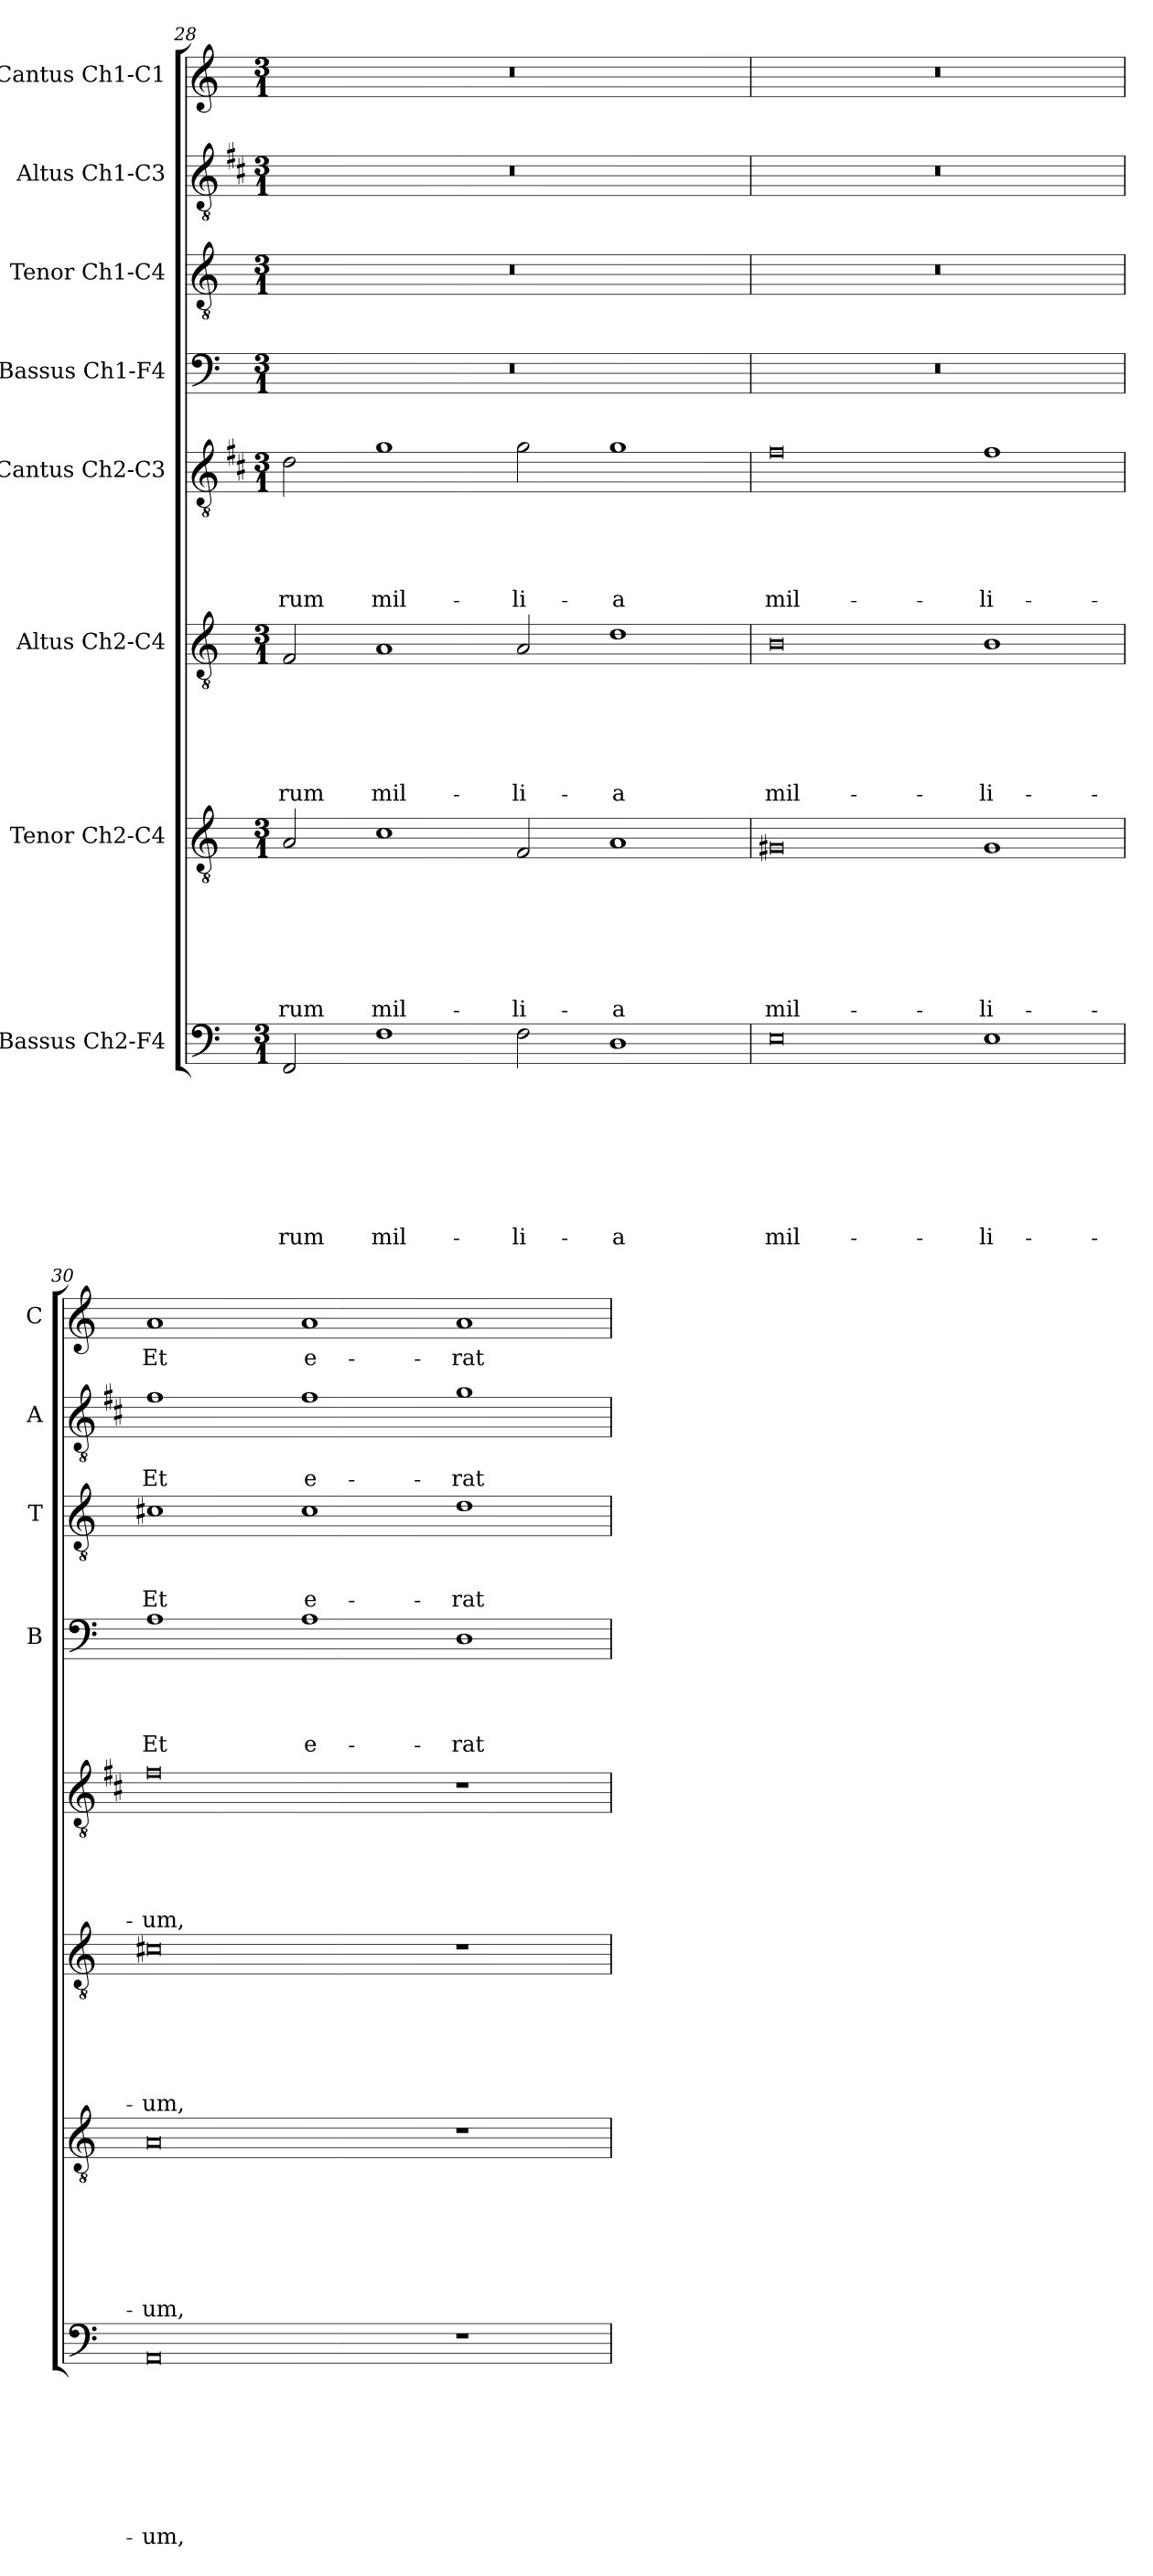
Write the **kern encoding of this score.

**kern	**text	**text	**text	**text	**text	**text	**text	**text	**kern	**text	**text	**text	**text	**text	**text	**text	**kern	**text	**text	**text	**text	**text	**text	**kern	**text	**text	**text	**text	**text	**kern	**text	**text	**text	**text	**kern	**text	**text	**text	**kern	**text	**text	**kern	**text
*part8	*part8	*part8	*part8	*part8	*part8	*part8	*part8	*part8	*part7	*part7	*part7	*part7	*part7	*part7	*part7	*part7	*part6	*part6	*part6	*part6	*part6	*part6	*part6	*part5	*part5	*part5	*part5	*part5	*part5	*part4	*part4	*part4	*part4	*part4	*part3	*part3	*part3	*part3	*part2	*part2	*part2	*part1	*part1
*staff8	*staff8	*staff8	*staff8	*staff8	*staff8	*staff8	*staff8	*staff8	*staff7	*staff7	*staff7	*staff7	*staff7	*staff7	*staff7	*staff7	*staff6	*staff6	*staff6	*staff6	*staff6	*staff6	*staff6	*staff5	*staff5	*staff5	*staff5	*staff5	*staff5	*staff4	*staff4	*staff4	*staff4	*staff4	*staff3	*staff3	*staff3	*staff3	*staff2	*staff2	*staff2	*staff1	*staff1
*I"Bassus Ch2-F4	*	*	*	*	*	*	*	*	*I"Tenor Ch2-C4	*	*	*	*	*	*	*	*I"Altus Ch2-C4	*	*	*	*	*	*	*I"Cantus Ch2-C3	*	*	*	*	*	*I"Bassus Ch1-F4	*	*	*	*	*I"Tenor Ch1-C4	*	*	*	*I"Altus Ch1-C3	*	*	*I"Cantus Ch1-C1	*
*	*	*	*	*	*	*	*	*	*	*	*	*	*	*	*	*	*	*	*	*	*	*	*	*	*	*	*	*	*	*I'B	*	*	*	*	*I'T	*	*	*	*I'A	*	*	*I'C	*
*clefF4	*	*	*	*	*	*	*	*	*clefGv2	*	*	*	*	*	*	*	*clefGv2	*	*	*	*	*	*	*clefGv2	*	*	*	*	*	*clefF4	*	*	*	*	*clefGv2	*	*	*	*clefGv2	*	*	*clefG2	*
*	*	*	*	*	*	*	*	*	*	*	*	*	*	*	*	*	*	*	*	*	*	*	*	*ITrd1c2	*	*	*	*	*	*	*	*	*	*	*	*	*	*	*ITrd1c2	*	*	*	*
*k[]	*	*	*	*	*	*	*	*	*k[]	*	*	*	*	*	*	*	*k[]	*	*	*	*	*	*	*k[]	*	*	*	*	*	*k[]	*	*	*	*	*k[]	*	*	*	*k[]	*	*	*k[]	*
*C:	*	*	*	*	*	*	*	*	*C:	*	*	*	*	*	*	*	*C:	*	*	*	*	*	*	*C:	*	*	*	*	*	*C:	*	*	*	*	*C:	*	*	*	*C:	*	*	*C:	*
*M3/1	*	*	*	*	*	*	*	*	*M3/1	*	*	*	*	*	*	*	*M3/1	*	*	*	*	*	*	*M3/1	*	*	*	*	*	*M3/1	*	*	*	*	*M3/1	*	*	*	*M3/1	*	*	*M3/1	*
=28	=28	=28	=28	=28	=28	=28	=28	=28	=28	=28	=28	=28	=28	=28	=28	=28	=28	=28	=28	=28	=28	=28	=28	=28	=28	=28	=28	=28	=28	=28	=28	=28	=28	=28	=28	=28	=28	=28	=28	=28	=28	=28	=28
!	!	!	!	!	!	!	!	!LO:LY:b	!	!	!	!	!	!	!	!LO:LY:b	!	!	!	!	!	!	!LO:LY:b	!	!	!	!	!	!LO:LY:b	!	!	!	!	!	!	!	!	!	!	!	!	!	!
2FF/	.	.	.	.	.	.	.	-rum	2A/	.	.	.	.	.	.	-rum	2F/	.	.	.	.	.	-rum	2c\	.	.	.	.	-rum	0.r	.	.	.	.	0.r	.	.	.	0.r	.	.	0.r	.
!	!	!	!	!	!	!	!	!LO:LY:b	!	!	!	!	!	!	!	!LO:LY:b	!	!	!	!	!	!	!LO:LY:b	!	!	!	!	!	!LO:LY:b	!	!	!	!	!	!	!	!	!	!	!	!	!	!
1F	.	.	.	.	.	.	.	mil-	1c	.	.	.	.	.	.	mil-	1A	.	.	.	.	.	mil-	1f	.	.	.	.	mil-	.	.	.	.	.	.	.	.	.	.	.	.	.	.
!	!	!	!	!	!	!	!	!LO:LY:b	!	!	!	!	!	!	!	!LO:LY:b	!	!	!	!	!	!	!LO:LY:b	!	!	!	!	!	!LO:LY:b	!	!	!	!	!	!	!	!	!	!	!	!	!	!
2F\	.	.	.	.	.	.	.	-li-	2F/	.	.	.	.	.	.	-li-	2A/	.	.	.	.	.	-li-	2f\	.	.	.	.	-li-	.	.	.	.	.	.	.	.	.	.	.	.	.	.
!	!	!	!	!	!	!	!	!LO:LY:b	!	!	!	!	!	!	!	!LO:LY:b	!	!	!	!	!	!	!LO:LY:b	!	!	!	!	!	!LO:LY:b	!	!	!	!	!	!	!	!	!	!	!	!	!	!
1D	.	.	.	.	.	.	.	-a	1A	.	.	.	.	.	.	-a	1d	.	.	.	.	.	-a	1f	.	.	.	.	-a	.	.	.	.	.	.	.	.	.	.	.	.	.	.
=29	=29	=29	=29	=29	=29	=29	=29	=29	=29	=29	=29	=29	=29	=29	=29	=29	=29	=29	=29	=29	=29	=29	=29	=29	=29	=29	=29	=29	=29	=29	=29	=29	=29	=29	=29	=29	=29	=29	=29	=29	=29	=29	=29
!	!	!	!	!	!	!	!	!LO:LY:b	!	!	!	!	!	!	!	!LO:LY:b	!	!	!	!	!	!	!LO:LY:b	!	!	!	!	!	!LO:LY:b	!	!	!	!	!	!	!	!	!	!	!	!	!	!
0E	.	.	.	.	.	.	.	mil-	0G#X	.	.	.	.	.	.	mil-	0B	.	.	.	.	.	mil-	0e	.	.	.	.	mil-	0.r	.	.	.	.	0.r	.	.	.	0.r	.	.	0.r	.
!	!	!	!	!	!	!	!	!LO:LY:b	!	!	!	!	!	!	!	!LO:LY:b	!	!	!	!	!	!	!LO:LY:b	!	!	!	!	!	!LO:LY:b	!	!	!	!	!	!	!	!	!	!	!	!	!	!
1E	.	.	.	.	.	.	.	-li-	1G#	.	.	.	.	.	.	-li-	1B	.	.	.	.	.	-li-	1e	.	.	.	.	-li-	.	.	.	.	.	.	.	.	.	.	.	.	.	.
=30	=30	=30	=30	=30	=30	=30	=30	=30	=30	=30	=30	=30	=30	=30	=30	=30	=30	=30	=30	=30	=30	=30	=30	=30	=30	=30	=30	=30	=30	=30	=30	=30	=30	=30	=30	=30	=30	=30	=30	=30	=30	=30	=30
!	!	!	!	!	!	!	!	!LO:LY:b	!	!	!	!	!	!	!	!LO:LY:b	!	!	!	!	!	!	!LO:LY:b	!	!	!	!	!	!LO:LY:b	!	!	!	!	!LO:LY:b	!	!	!	!LO:LY:b	!	!	!LO:LY:b	!	!LO:LY:b
0AA	.	.	.	.	.	.	.	-um,	0A	.	.	.	.	.	.	-um,	0c#	.	.	.	.	.	-um,	0e	.	.	.	.	-um,	1A	.	.	.	Et	1c#X	.	.	Et	1e	.	Et	1a	Et
!	!	!	!	!	!	!	!	!	!	!	!	!	!	!	!	!	!	!	!	!	!	!	!	!	!	!	!	!	!	!	!	!	!	!LO:LY:b	!	!	!	!LO:LY:b	!	!	!LO:LY:b	!	!LO:LY:b
.	.	.	.	.	.	.	.	.	.	.	.	.	.	.	.	.	.	.	.	.	.	.	.	.	.	.	.	.	.	1A	.	.	.	e-	1c#	.	.	e-	1e	.	e-	1a	e-
!	!	!	!	!	!	!	!	!	!	!	!	!	!	!	!	!	!	!	!	!	!	!	!	!	!	!	!	!	!	!	!	!	!	!LO:LY:b	!	!	!	!LO:LY:b	!	!	!LO:LY:b	!	!LO:LY:b
1r	.	.	.	.	.	.	.	.	1r	.	.	.	.	.	.	.	1r	.	.	.	.	.	.	1r	.	.	.	.	.	1D	.	.	.	-rat	1d	.	.	-rat	1f	.	-rat	1a	-rat
=	=	=	=	=	=	=	=	=	=	=	=	=	=	=	=	=	=	=	=	=	=	=	=	=	=	=	=	=	=	=	=	=	=	=	=	=	=	=	=	=	=	=	=
*-	*-	*-	*-	*-	*-	*-	*-	*-	*-	*-	*-	*-	*-	*-	*-	*-	*-	*-	*-	*-	*-	*-	*-	*-	*-	*-	*-	*-	*-	*-	*-	*-	*-	*-	*-	*-	*-	*-	*-	*-	*-	*-	*-
